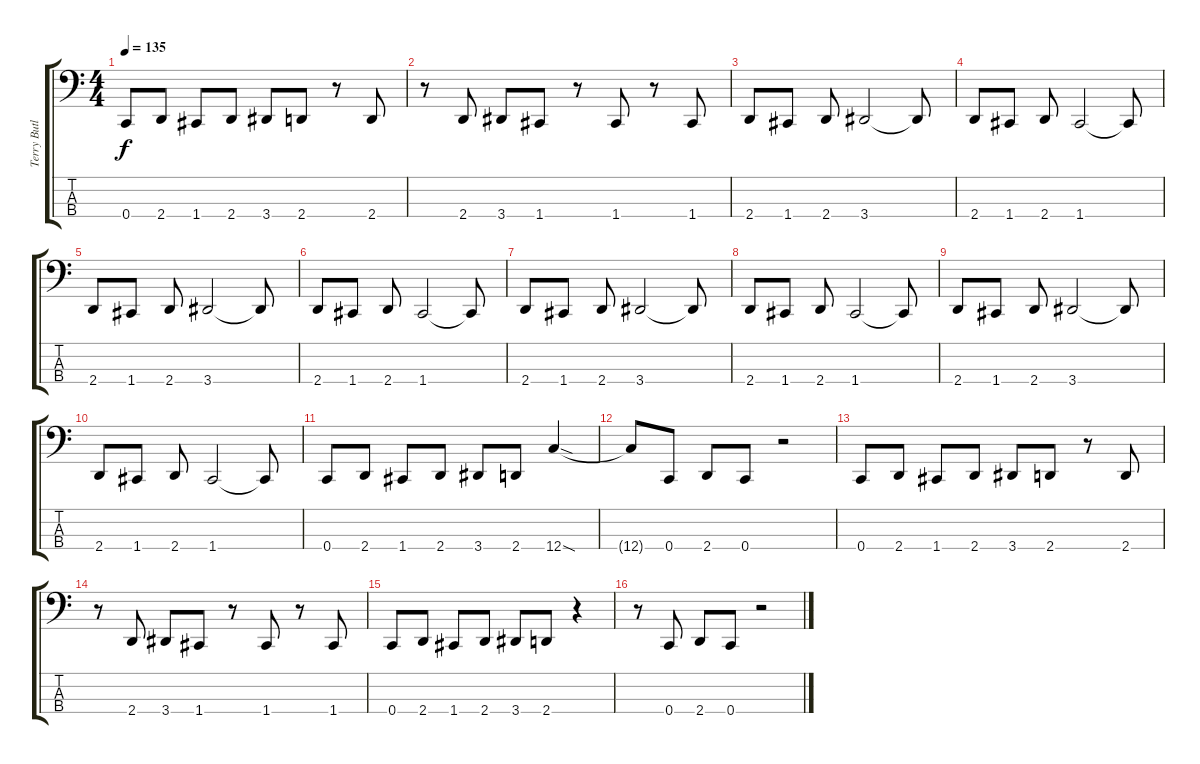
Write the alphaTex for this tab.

\track ("Terry Butler (Bass)" "Terry Butl") {instrument electricbassfinger}
\staff {score tabs}
\tuning (Eb2 Bb1 F1 C1) {hide}
\ts (4 4)
\tempo 135
\clef f4
\ks c
0.4.8{dy f} 2.4.8 1.4.8 2.4.8 3.4.8 2.4.8 r.8 2.4.8 |
r.8 2.4.8 3.4.8 1.4.8 r.8 1.4.8 r.8 1.4.8 |
2.4.8 1.4.8 2.4.8 3.4.2 3.4{t}.8 |
2.4.8 1.4.8 2.4.8 1.4.2 1.4{t}.8 |
2.4.8 1.4.8 2.4.8 3.4.2 3.4{t}.8 |
2.4.8 1.4.8 2.4.8 1.4.2 1.4{t}.8 |
2.4.8 1.4.8 2.4.8 3.4.2 3.4{t}.8 |
2.4.8 1.4.8 2.4.8 1.4.2 1.4{t}.8 |
2.4.8 1.4.8 2.4.8 3.4.2 3.4{t}.8 |
2.4.8 1.4.8 2.4.8 1.4.2 1.4{t}.8 |
0.4.8 2.4.8 1.4.8 2.4.8 3.4.8 2.4.8 12.4{sod}.4 |
12.4{t}.8 0.4.8 2.4.8 0.4.8 r.2 |
0.4.8 2.4.8 1.4.8 2.4.8 3.4.8 2.4.8 r.8 2.4.8 |
r.8 2.4.8 3.4.8 1.4.8 r.8 1.4.8 r.8 1.4.8 |
0.4.8 2.4.8 1.4.8 2.4.8 3.4.8 2.4.8 r.4 |
r.8 0.4.8 2.4.8 0.4.8 r.2
